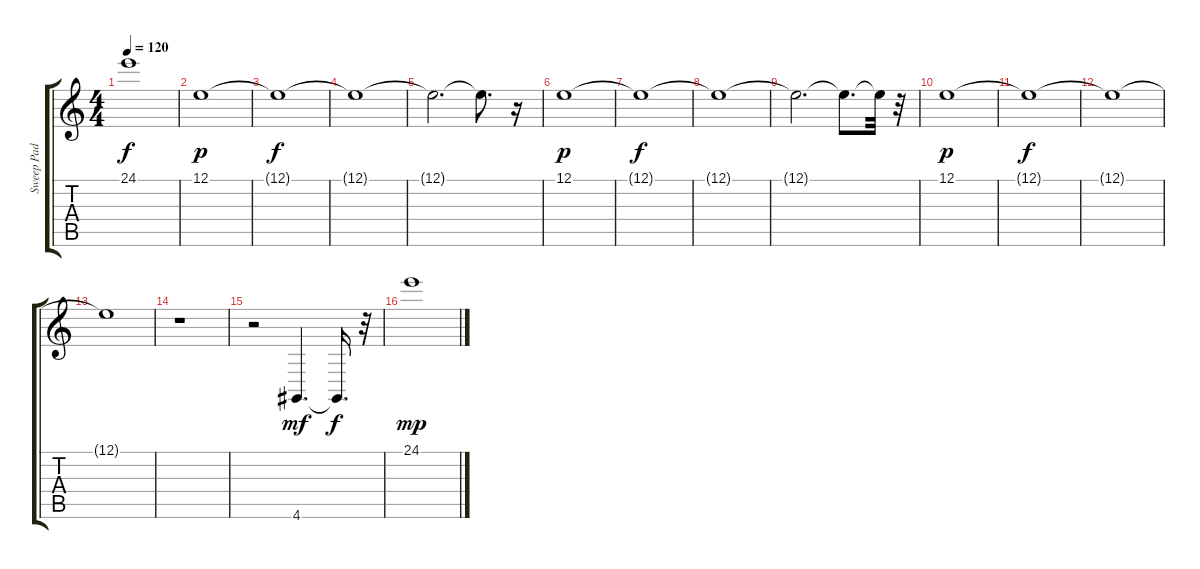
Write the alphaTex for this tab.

\track ("Sweep Pad " "Sweep Pad ") {instrument pad8sweep}
\staff {score tabs}
\tuning (E4 B3 G3 D3 A2 E2) {hide}
\ts (4 4)
\tempo 120
\clef g2
\ks c
24.1{t}.1{dy f} |
12.1.1{dy p} |
12.1{t}.1{dy f} |
12.1{t}.1 |
12.1{t}.2{d} 12.1{t}.8{d} r.16 |
12.1.1{dy p} |
12.1{t}.1{dy f} |
12.1{t}.1 |
12.1{t}.2{d} 12.1{t}.8{d} 12.1{t}.32 r.32 |
12.1.1{dy p} |
12.1{t}.1{dy f} |
12.1{t}.1 |
12.1{t}.1 |
r.1 |
r.2 4.6.4{d dy mf} 4.6{t}.16{d dy f} r.32 |
24.1.1{dy mp}
